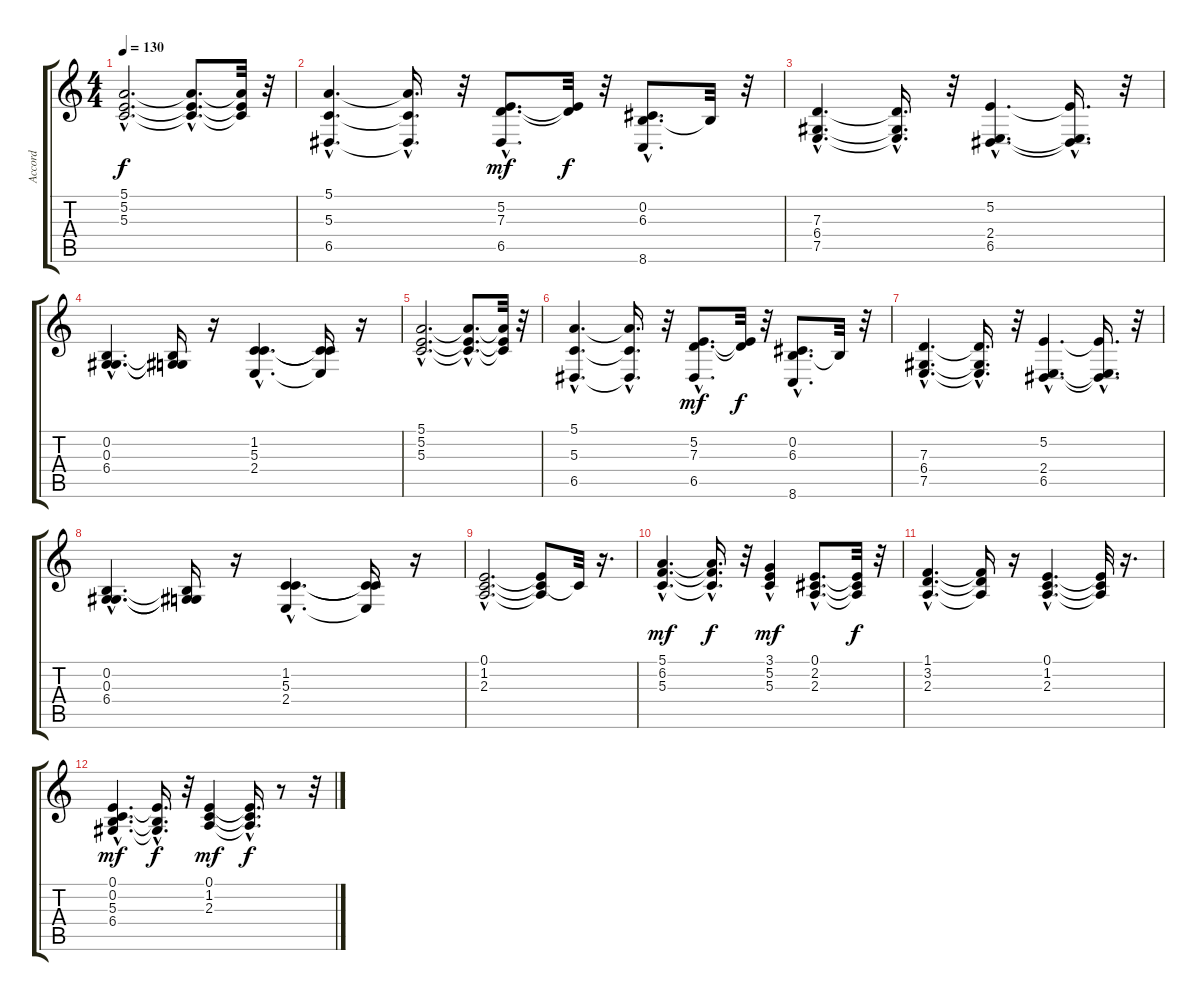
\track ("Accord" "Accord") {instrument accordion}
\staff {score tabs}
\tuning (E4 B3 G3 D3 A2 E2) {hide}
\ts (4 4)
\tempo 130
\clef g2
\ks c
(5.1{hac} 5.2{hac} 5.3{hac}).2{d dy f} (5.1{hac t} 5.2{hac t} 5.3{hac t}).8{d} (5.1{t} 5.2{t} 5.3{t}).32 r.32 |
(5.1{hac} 5.3{hac} 6.5{hac}).4{d} (5.1{t} 5.3{hac t} 6.5{t}).16{d} r.32 (5.2{hac} 7.3{hac} 6.5{hac}).8{d dy mf} (5.2{t} 7.3{t}).32{dy f} r.32 (0.2{hac} 6.3{hac} 8.6{hac}).8{d} 0.2{t}.32 r.32 |
(7.3{hac} 6.4{hac} 7.5{hac}).4{d} (7.3{hac t} 6.4{hac t} 7.5{hac t}).16{d} r.32 (5.2{hac} 2.4{hac} 6.5{hac}).4{d} (5.2{hac t} 2.4{t} 6.5{t}).16{d} r.32 |
(0.2{hac} 0.3{hac} 6.4{hac}).4{d} (0.2{t} 0.3{t} 6.4{t}).16 r.16 (1.2{hac} 5.3{hac} 2.4{hac}).4{d} (1.2{t} 5.3{t} 2.4{t}).16 r.16 |
(5.1{hac} 5.2{hac} 5.3{hac}).2{d} (5.1{hac t} 5.2{hac t} 5.3{hac t}).8{d} (5.1{t} 5.2{t} 5.3{t}).32 r.32 |
(5.1{hac} 5.3{hac} 6.5{hac}).4{d} (5.1{t} 5.3{hac t} 6.5{t}).16{d} r.32 (5.2{hac} 7.3{hac} 6.5{hac}).8{d dy mf} (5.2{t} 7.3{t}).32{dy f} r.32 (0.2{hac} 6.3{hac} 8.6{hac}).8{d} 0.2{t}.32 r.32 |
(7.3{hac} 6.4{hac} 7.5{hac}).4{d} (7.3{hac t} 6.4{hac t} 7.5{hac t}).16{d} r.32 (5.2{hac} 2.4{hac} 6.5{hac}).4{d} (5.2{hac t} 2.4{t} 6.5{t}).16{d} r.32 |
(0.2{hac} 0.3{hac} 6.4{hac}).4{d} (0.2{t} 0.3{t} 6.4{t}).16 r.16 (1.2{hac} 5.3{hac} 2.4{hac}).4{d} (1.2{t} 5.3{t} 2.4{t}).16 r.16 |
(0.1{hac} 1.2{hac} 2.3{hac}).2{d} (0.1{t} 1.2{t} 2.3{t}).8 1.2{t}.32 r.16{d} |
(5.1{hac} 6.2{hac} 5.3{hac}).4{d dy mf} (5.1{t} 6.2{hac t} 5.3{t}).16{d dy f} r.32 (3.1 5.2{hac} 5.3{hac}).4{dy mf} (0.1{hac} 2.2{hac} 2.3{hac}).8{d} (0.1{t} 2.2{t} 2.3{t}).32{dy f} r.32 |
(1.1{hac} 3.2{hac} 2.3{hac}).4{d} (1.1{t} 3.2{t} 2.3{t}).16 r.16 (0.1{hac} 1.2{hac} 2.3{hac}).4{d} (0.1{t} 1.2{t} 2.3{t}).32 r.16{d} |
(0.1{hac} 0.2{hac} 5.3 6.4{hac}).4{d dy mf} (0.1{hac t} 0.2{t} 6.4{t}).16{d dy f} r.32 (0.1 1.2 2.3).4{dy mf} (0.1{t} 1.2{hac t} 2.3{t}).16{d dy f} r.8 r.32
